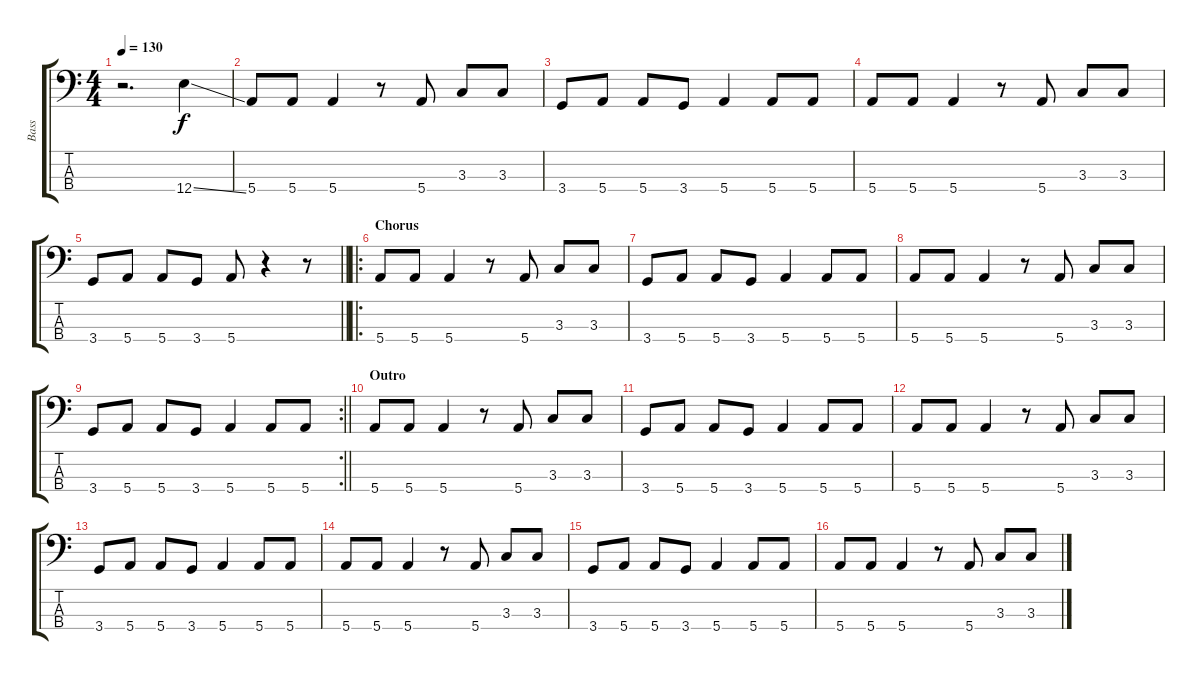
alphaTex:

\track ("Bass" "Bass") {instrument electricbassfinger}
\staff {score tabs}
\tuning (G2 D2 A1 E1) {hide}
\ts (4 4)
\tempo 130
\clef f4
\ks c
r.2{d dy f} 12.4{ss}.4 |
5.4.8 5.4.8 5.4.4 r.8 5.4.8 3.3.8 3.3.8 |
3.4.8 5.4.8 5.4.8 3.4.8 5.4.4 5.4.8 5.4.8 |
5.4.8 5.4.8 5.4.4 r.8 5.4.8 3.3.8 3.3.8 |
\barLineRight lightlight
3.4.8 5.4.8 5.4.8 3.4.8 5.4.8 r.4 r.8 |
\ro
\section ("" "Chorus")
5.4.8 5.4.8 5.4.4 r.8 5.4.8 3.3.8 3.3.8 |
3.4.8 5.4.8 5.4.8 3.4.8 5.4.4 5.4.8 5.4.8 |
5.4.8 5.4.8 5.4.4 r.8 5.4.8 3.3.8 3.3.8 |
\rc 2
\barLineRight lightlight
3.4.8 5.4.8 5.4.8 3.4.8 5.4.4 5.4.8 5.4.8 |
\section ("" "Outro")
5.4.8 5.4.8 5.4.4 r.8 5.4.8 3.3.8 3.3.8 |
3.4.8 5.4.8 5.4.8 3.4.8 5.4.4 5.4.8 5.4.8 |
5.4.8 5.4.8 5.4.4 r.8 5.4.8 3.3.8 3.3.8 |
3.4.8 5.4.8 5.4.8 3.4.8 5.4.4 5.4.8 5.4.8 |
5.4.8 5.4.8 5.4.4 r.8 5.4.8 3.3.8 3.3.8 |
3.4.8 5.4.8 5.4.8 3.4.8 5.4.4 5.4.8 5.4.8 |
5.4.8 5.4.8 5.4.4 r.8 5.4.8 3.3.8 3.3.8
